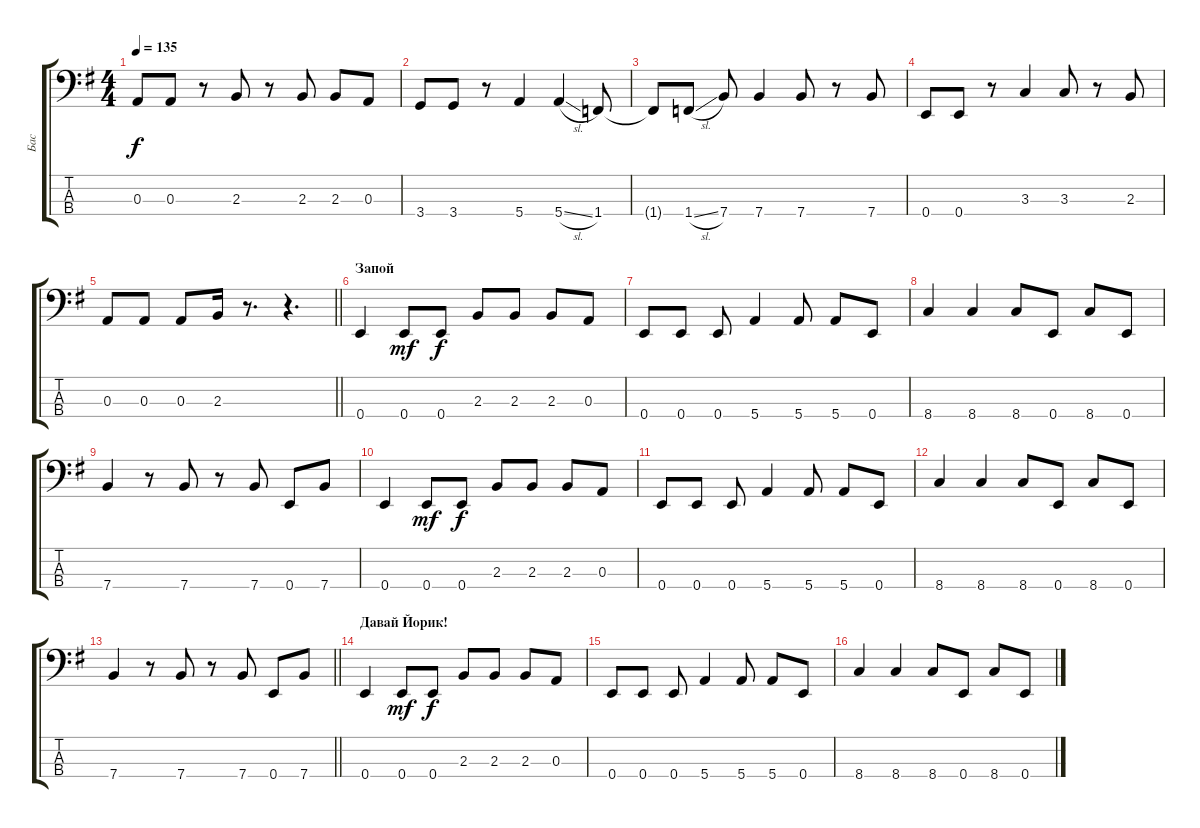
\track ("Бас" "Бас") {instrument electricbassfinger}
\staff {score tabs}
\tuning (G2 D2 A1 E1) {hide}
\ts (4 4)
\tempo 135
\clef f4
\ks eminor
0.3.8{dy f} 0.3.8 r.8 2.3.8 r.8 2.3.8 2.3.8 0.3.8 |
3.4.8 3.4.8 r.8 5.4.4 5.4{sl}.4 1.4.8 |
1.4{t}.8 1.4{sl}.8 7.4.8 7.4.4 7.4.8 r.8 7.4.8 |
0.4.8 0.4.8 r.8 3.3.4 3.3.8 r.8 2.3.8 |
\barLineRight lightlight
0.3.8 0.3.8 0.3.8 2.3.16 r.8{d} r.4{d} |
\section ("" "Запой")
0.4.4 0.4.8{dy mf} 0.4.8{dy f} 2.3.8 2.3.8 2.3.8 0.3.8 |
0.4.8 0.4.8 0.4.8 5.4.4 5.4.8 5.4.8 0.4.8 |
8.4.4 8.4.4 8.4.8 0.4.8 8.4.8 0.4.8 |
7.4.4 r.8 7.4.8 r.8 7.4.8 0.4.8 7.4.8 |
0.4.4 0.4.8{dy mf} 0.4.8{dy f} 2.3.8 2.3.8 2.3.8 0.3.8 |
0.4.8 0.4.8 0.4.8 5.4.4 5.4.8 5.4.8 0.4.8 |
8.4.4 8.4.4 8.4.8 0.4.8 8.4.8 0.4.8 |
\barLineRight lightlight
7.4.4 r.8 7.4.8 r.8 7.4.8 0.4.8 7.4.8 |
\section ("" "Давай Йорик!")
0.4.4 0.4.8{dy mf} 0.4.8{dy f} 2.3.8 2.3.8 2.3.8 0.3.8 |
0.4.8 0.4.8 0.4.8 5.4.4 5.4.8 5.4.8 0.4.8 |
8.4.4 8.4.4 8.4.8 0.4.8 8.4.8 0.4.8
